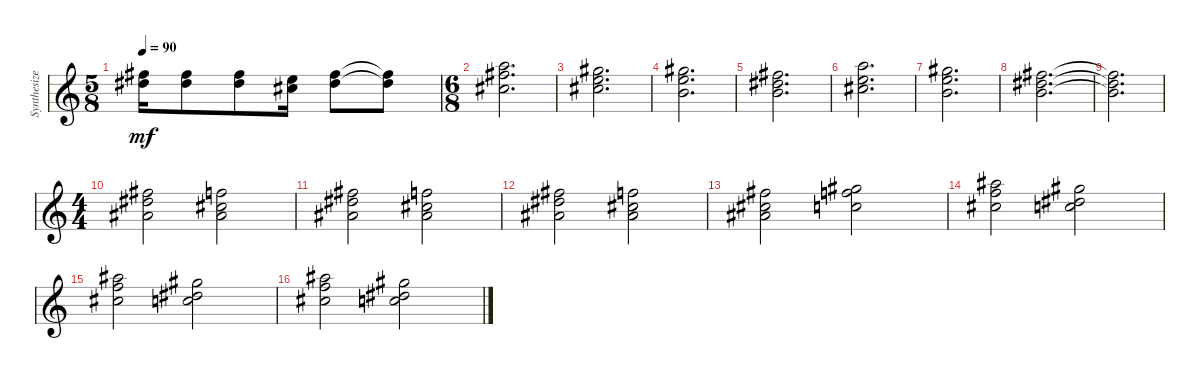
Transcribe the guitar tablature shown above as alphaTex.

\track ("Synthesizer (Staff 1)" "Synthesize") {instrument synthbrass1}
\staff {score}
\tuning (E4 B3 G3 D3 A2 E2 B1) {hide}
\ts (5 8)
\tempo 90
\clef g2
\ks c
(11.1 19.2).16{dy mf} (11.1 19.2).8 (11.1 19.2).8 (9.1 17.2).16 (11.1 19.2).8 (11.1{t} 19.2{t}).8 |
\ts (6 8)
(9.1 19.2 26.3).2{d} |
(16.1 17.2 18.3).2{d} |
(7.1 17.2 25.3).2{d} |
(14.1 16.2 16.3).2{d} |
(9.1 17.2 26.3).2{d} |
(16.1 17.2 16.3).2{d} |
(7.1 16.2 23.3).2{d} |
(7.1{t} 16.2{t} 23.3{t}).2{d} |
\ts (4 4)
(6.1 16.2 23.3).2 (13.1 14.2 15.3).2 |
(6.1 16.2 23.3).2 (13.1 14.2 15.3).2 |
(6.1 16.2 23.3).2 (13.1 14.2 15.3).2 |
(6.1 14.2 23.3).2 (16.1 18.2 17.3).2 |
(9.1 18.2 27.3).2 (16.1 16.2 17.3).2 |
(9.1 18.2 27.3).2 (16.1 16.2 17.3).2 |
(9.1 18.2 27.3).2 (16.1 16.2 17.3).2
